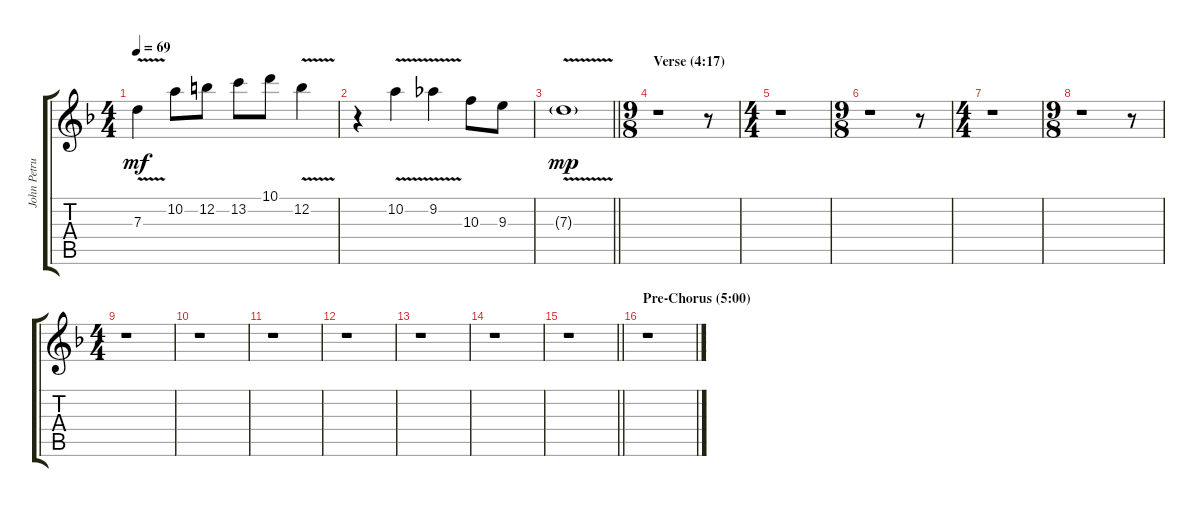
\track ("John Petrucci Lead" "John Petru") {instrument overdrivenguitar}
\staff {score tabs}
\tuning (E4 B3 G3 D3 A2 E2) {hide}
\ts (4 4)
\tempo 69
\clef g2
\ks dminor
7.3{v}.4{dy mf} 10.2.8 12.2.8 13.2.8 10.1.8 12.2{v}.4 |
r.4 10.2{v}.4 9.2{v}.4 10.3.8 9.3.8 |
\barLineRight lightlight
7.3{v g}.1{dy mp} |
\ts (9 8)
\section ("" "Verse (4:17)")
r.1 r.8 |
\ts (4 4)
r.1 |
\ts (9 8)
r.1 r.8 |
\ts (4 4)
r.1 |
\ts (9 8)
r.1 r.8 |
\ts (4 4)
r.1 |
r.1 |
r.1 |
r.1 |
r.1 |
r.1 |
\barLineRight lightlight
r.1 |
\section ("" "Pre-Chorus (5:00)")
r.1
